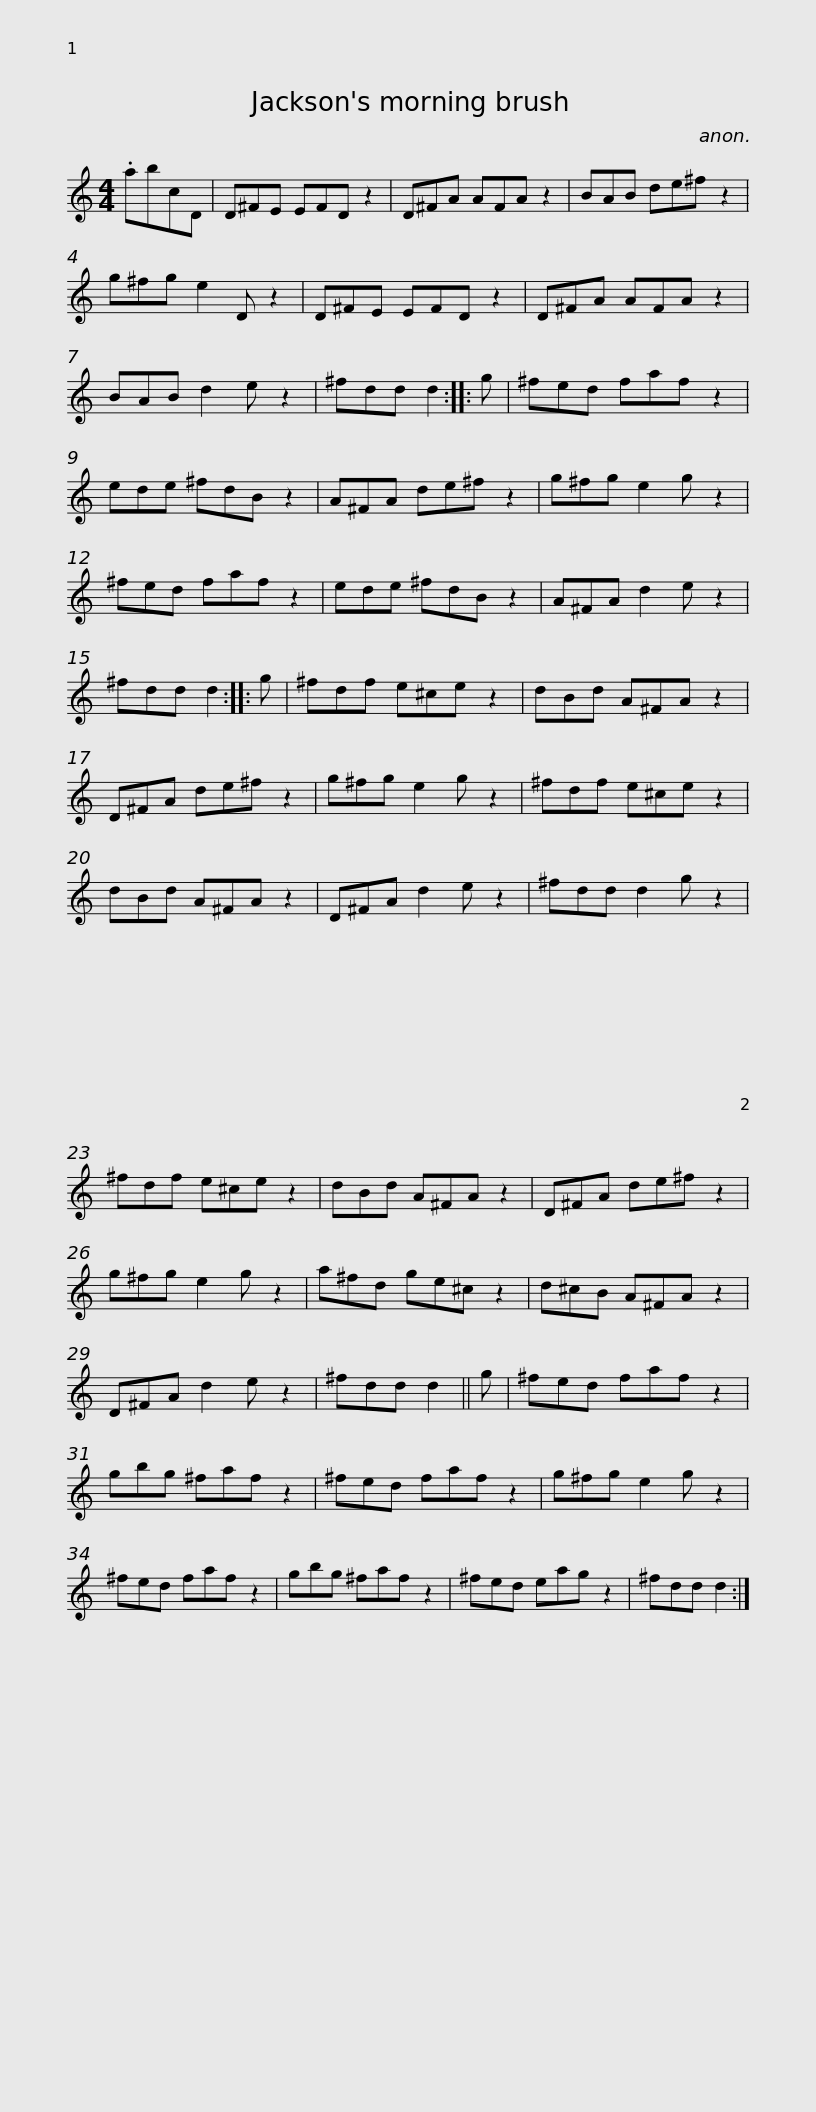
X:1
L:1/8
M:4/4
I:linebreak $
K:C
V:1 treble
V:1
 .abcD | D^FE EFD z2 | D^FA AFA z2 | BAB de^f z2 | g^fg e2 D z2 | %5
 D^FE EFD z2 |$ D^FA AFA z2 | BAB d2 e z2 | ^fdd d2 :: g | %10
 ^fed faf z2 | ede ^fdB z2 | A^FA de^f z2 |$ g^fg e2 g z2 | ^fed faf z2 | %15
 ede ^fdB z2 | A^FA d2 e z2 | ^fdd d2 :: g | ^fdf e^ce z2 |$ %20
 dBd A^FA z2 | D^FA de^f z2 | g^fg e2 g z2 | ^fdf e^ce z2 | dBd A^FA z2 | %25
 D^FA d2 e z2 |$ ^fdd d2 g z2 | ^fdf e^ce z2 | dBd A^FA z2 | D^FA de^f z2 | %30
 g^fg e2 g z2 | a^fd ge^c z2 |$ d^cB A^FA z2 | D^FA d2 e z2 | ^fdd d2 || %35
 g | ^fed faf z2 | gbg ^faf z2 | ^fed faf z2 |$ g^fg e2 g z2 | %40
 ^fed faf z2 | gbg ^faf z2 | ^fed eag z2 | ^fdd d2 :| %44
